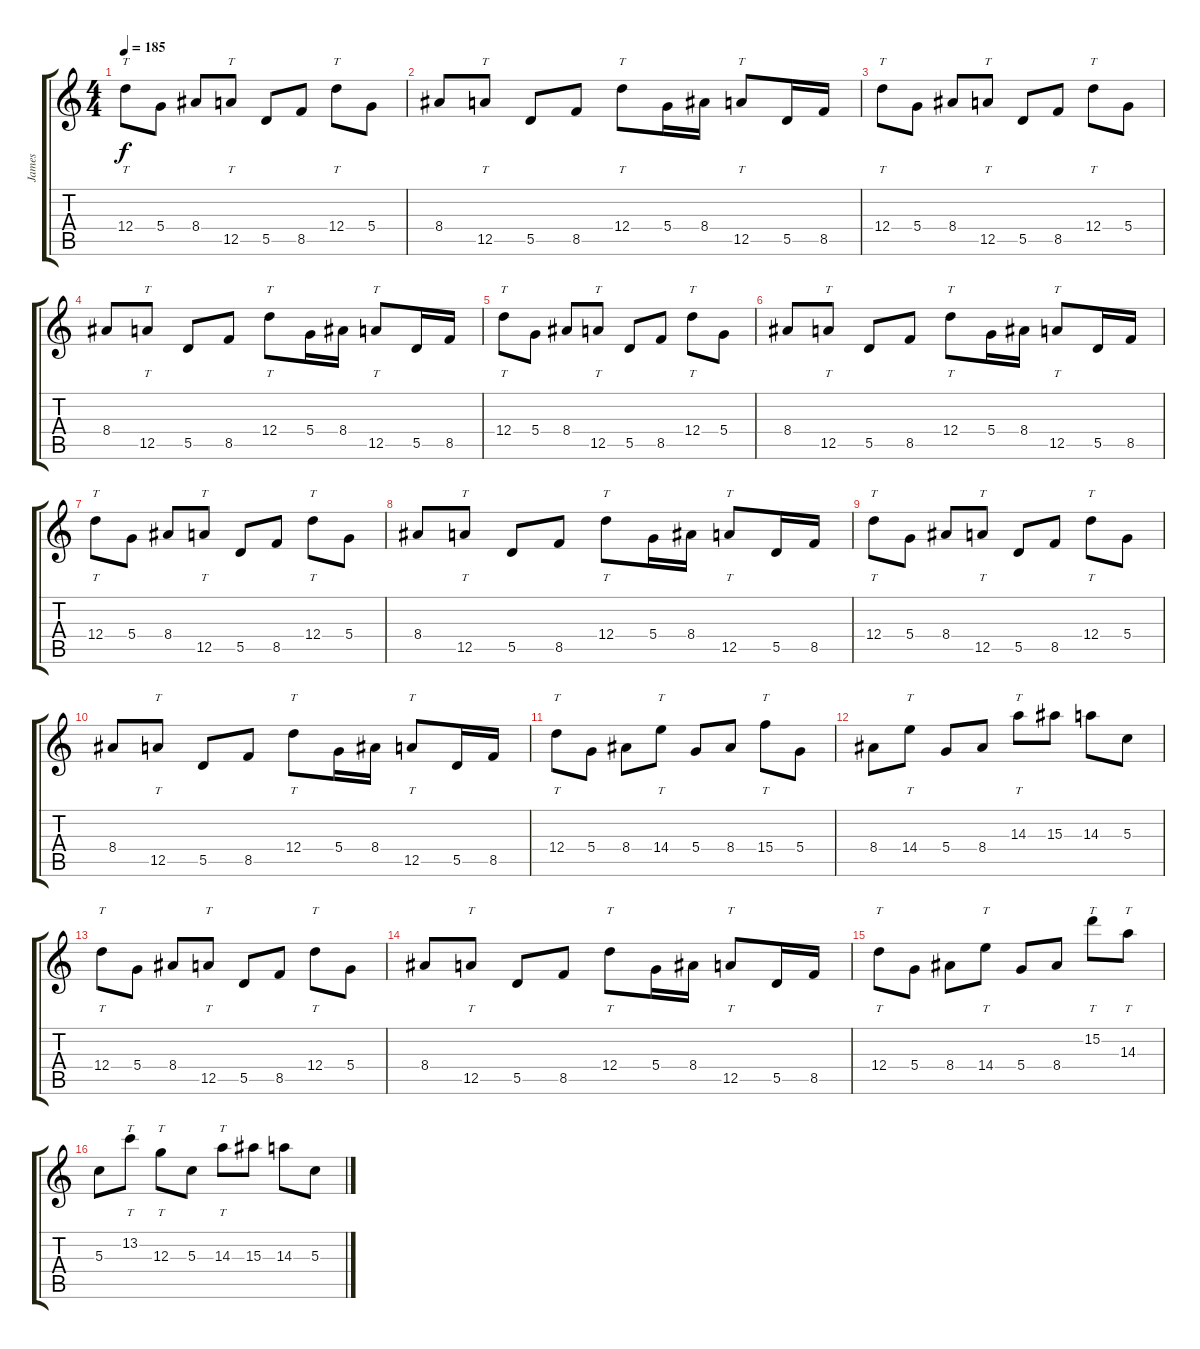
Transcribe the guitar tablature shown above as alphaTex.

\track ("James" "James") {instrument electricguitarjazz}
\staff {score tabs}
\tuning (E4 B3 G3 D3 A2 D2) {hide}
\ts (4 4)
\tempo 185
\clef g2
\ks c
12.4.8{tt dy f instrument electricguitarjazz} 5.4.8 8.4.8 12.5.8{tt} 5.5.8 8.5.8 12.4.8{tt} 5.4.8 |
8.4.8 12.5.8{tt} 5.5.8 8.5.8 12.4.8{tt} 5.4.16 8.4.16 12.5.8{tt} 5.5.16 8.5.16 |
12.4.8{tt} 5.4.8 8.4.8 12.5.8{tt} 5.5.8 8.5.8 12.4.8{tt} 5.4.8 |
8.4.8 12.5.8{tt} 5.5.8 8.5.8 12.4.8{tt} 5.4.16 8.4.16 12.5.8{tt} 5.5.16 8.5.16 |
12.4.8{tt} 5.4.8 8.4.8 12.5.8{tt} 5.5.8 8.5.8 12.4.8{tt} 5.4.8 |
8.4.8 12.5.8{tt} 5.5.8 8.5.8 12.4.8{tt} 5.4.16 8.4.16 12.5.8{tt} 5.5.16 8.5.16 |
12.4.8{tt} 5.4.8 8.4.8 12.5.8{tt} 5.5.8 8.5.8 12.4.8{tt} 5.4.8 |
8.4.8 12.5.8{tt} 5.5.8 8.5.8 12.4.8{tt} 5.4.16 8.4.16 12.5.8{tt} 5.5.16 8.5.16 |
12.4.8{tt instrument distortionguitar} 5.4.8 8.4.8 12.5.8{tt} 5.5.8 8.5.8 12.4.8{tt} 5.4.8 |
8.4.8 12.5.8{tt} 5.5.8 8.5.8 12.4.8{tt} 5.4.16 8.4.16 12.5.8{tt} 5.5.16 8.5.16 |
12.4.8{tt} 5.4.8 8.4.8 14.4.8{tt} 5.4.8 8.4.8 15.4.8{tt} 5.4.8 |
8.4.8 14.4.8{tt} 5.4.8 8.4.8 14.3.8{tt} 15.3.8 14.3.8 5.3.8 |
12.4.8{tt} 5.4.8 8.4.8 12.5.8{tt} 5.5.8 8.5.8 12.4.8{tt} 5.4.8 |
8.4.8 12.5.8{tt} 5.5.8 8.5.8 12.4.8{tt} 5.4.16 8.4.16 12.5.8{tt} 5.5.16 8.5.16 |
12.4.8{tt} 5.4.8 8.4.8 14.4.8{tt} 5.4.8 8.4.8 15.2.8{tt} 14.3.8{tt} |
5.3.8 13.2.8{tt} 12.3.8{tt} 5.3.8 14.3.8{tt} 15.3.8 14.3.8 5.3.8
